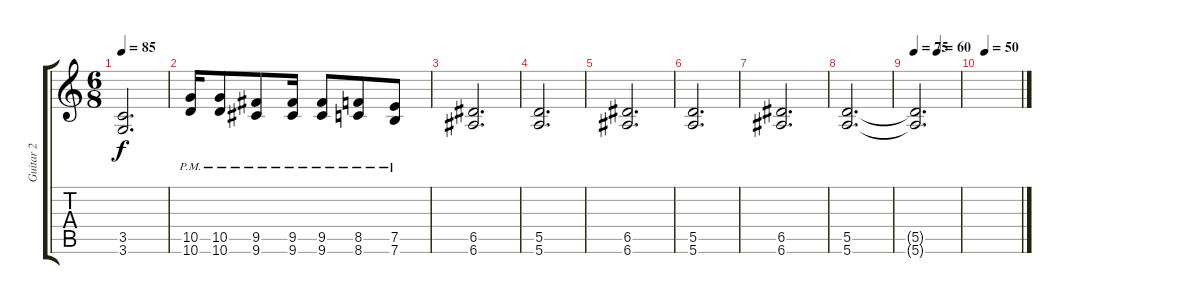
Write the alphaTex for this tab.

\track ("Guitar 2" "Guitar 2") {instrument distortionguitar}
\staff {score tabs}
\tuning (E4 B3 G3 D3 A2 E2) {hide}
\ts (6 8)
\tempo 85
\clef g2
\ks c
(3.5 3.6).2{d dy f} |
(10.5{pm} 10.6{pm}).16{volume 13} (10.5{pm} 10.6{pm}).8 (9.5{pm} 9.6{pm}).8 (9.5{pm} 9.6{pm}).16 (9.5{pm} 9.6{pm}).8 (8.5{pm} 8.6{pm}).8 (7.5{pm} 7.6{pm}).8 |
(6.5 6.6).2{d} |
(5.5 5.6).2{d} |
(6.5 6.6).2{d} |
(5.5 5.6).2{d} |
(6.5 6.6).2{d} |
(5.5 5.6).2{d} |
\tempo 70
\tempo (60 0.5)
\tempo 75
(5.5{t} 5.6{t}).2{d} |
\tempo (50 0.125)
